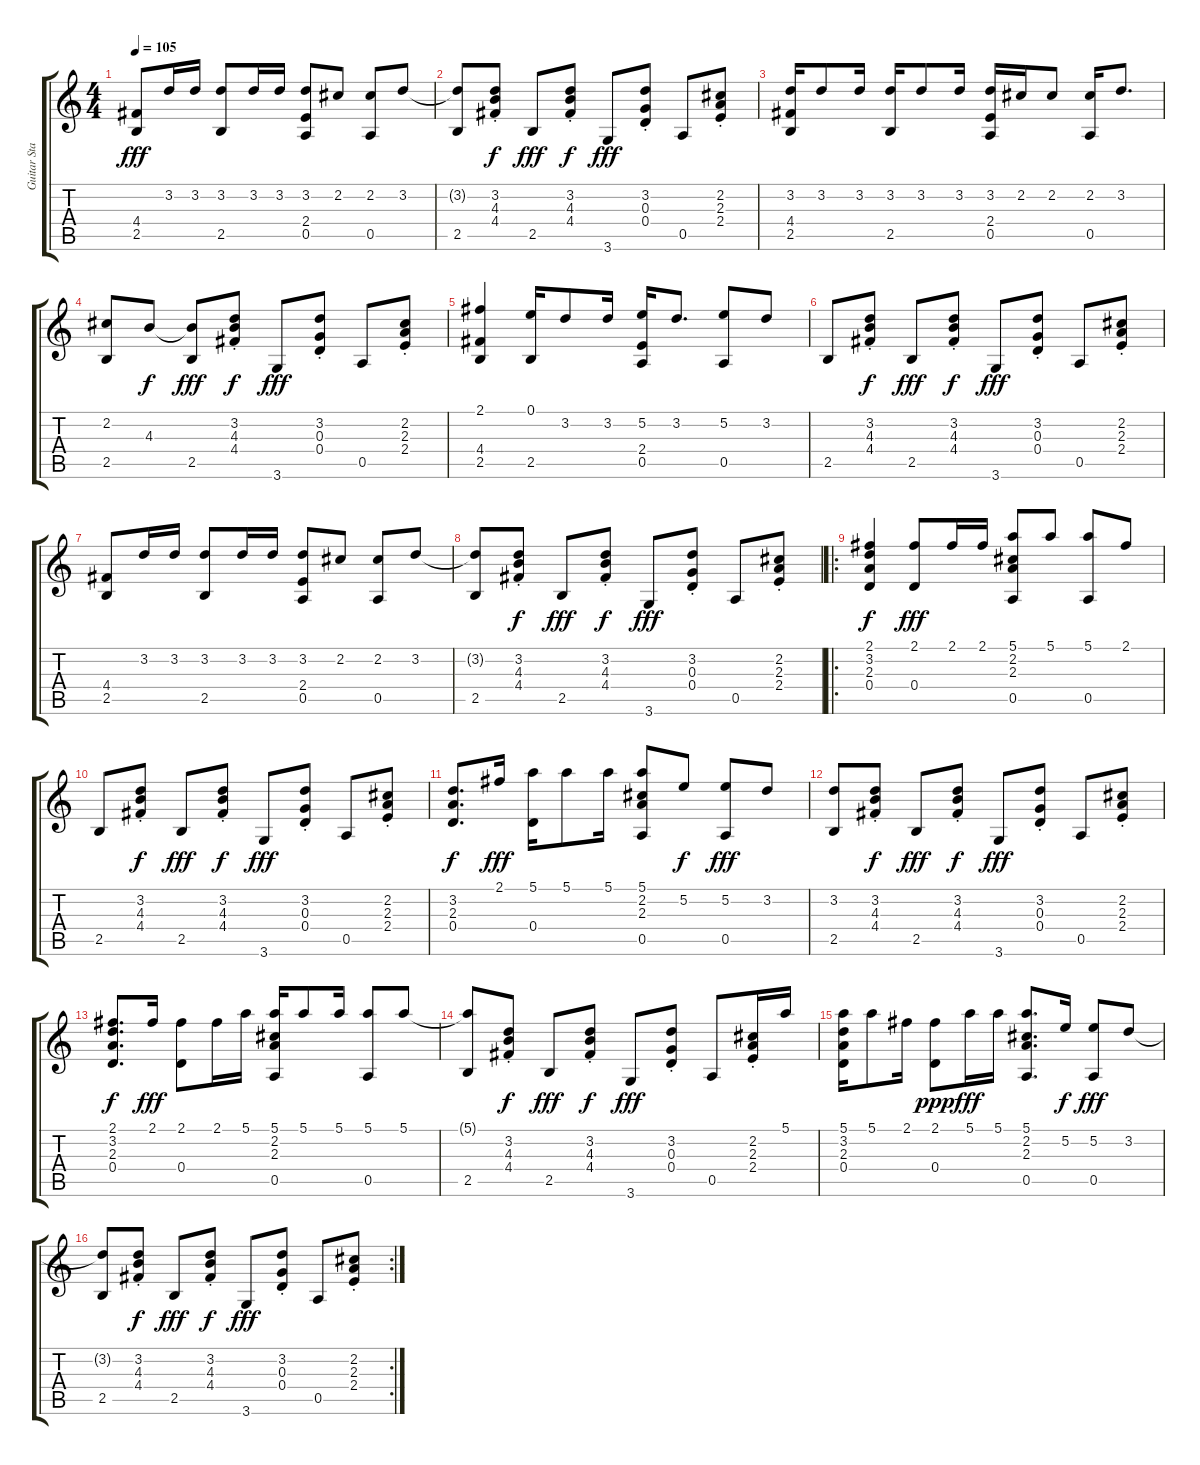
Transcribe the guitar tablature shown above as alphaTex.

\track ("Guitar Standard" "Guitar Sta") {instrument acousticguitarnylon}
\staff {score tabs}
\tuning (E4 B3 G3 D3 A2 E2) {hide}
\ts (4 4)
\tempo 105
\clef g2
\ks c
(4.4 2.5).8{dy fff} 3.2.16 3.2.16 (3.2 2.5).8 3.2.16 3.2.16 (3.2 2.4 0.5).8 2.2.8 (2.2 0.5).8 3.2.8 |
(3.2{t} 2.5).8 (3.2{st} 4.3{st} 4.4{st}).8{dy f} 2.5.8{dy fff} (3.2{st} 4.3{st} 4.4{st}).8{dy f} 3.6.8{dy fff} (3.2{st} 0.3{st} 0.4{st}).8 0.5.8 (2.2{st} 2.3{st} 2.4{st}).8 |
(3.2 4.4 2.5).16 3.2.8 3.2.16 (3.2 2.5).16 3.2.8 3.2.16 (3.2 2.4 0.5).16 2.2.16 2.2.8 (2.2 0.5).16 3.2.8{d} |
(2.2 2.5).8 4.3.8{dy f} (4.3{t} 2.5).8{dy fff} (3.2{st} 4.3{st} 4.4{st}).8{dy f} 3.6.8{dy fff} (3.2{st} 0.3{st} 0.4{st}).8 0.5.8 (2.2{st} 2.3{st} 2.4{st}).8 |
(2.1 4.4 2.5).4 (0.1 2.5).16 3.2.8 3.2.16 (5.2 2.4 0.5).16 3.2.8{d} (5.2 0.5).8 3.2.8 |
2.5.8 (3.2{st} 4.3{st} 4.4{st}).8{dy f} 2.5.8{dy fff} (3.2{st} 4.3{st} 4.4{st}).8{dy f} 3.6.8{dy fff} (3.2{st} 0.3{st} 0.4{st}).8 0.5.8 (2.2{st} 2.3{st} 2.4{st}).8 |
(4.4 2.5).8 3.2.16 3.2.16 (3.2 2.5).8 3.2.16 3.2.16 (3.2 2.4 0.5).8 2.2.8 (2.2 0.5).8 3.2.8 |
(3.2{t} 2.5).8 (3.2{st} 4.3{st} 4.4{st}).8{dy f} 2.5.8{dy fff} (3.2{st} 4.3{st} 4.4{st}).8{dy f} 3.6.8{dy fff} (3.2{st} 0.3{st} 0.4{st}).8 0.5.8 (2.2{st} 2.3{st} 2.4{st}).8 |
\ro
(2.1 3.2 2.3 0.4).4{dy f} (2.1 0.4).8{dy fff} 2.1.16 2.1.16 (5.1 2.2 2.3 0.5).8 5.1.8 (5.1 0.5).8 2.1.8 |
2.5.8 (3.2{st} 4.3{st} 4.4{st}).8{dy f} 2.5.8{dy fff} (3.2{st} 4.3{st} 4.4{st}).8{dy f} 3.6.8{dy fff} (3.2{st} 0.3{st} 0.4{st}).8 0.5.8 (2.2{st} 2.3{st} 2.4{st}).8 |
(3.2 2.3 0.4).8{d dy f} 2.1.16{dy fff} (5.1 0.4).16 5.1.8 5.1.16 (5.1 2.2 2.3 0.5).8 5.2.8{dy f} (5.2 0.5).8{dy fff} 3.2.8 |
(3.2 2.5).8 (3.2{st} 4.3{st} 4.4{st}).8{dy f} 2.5.8{dy fff} (3.2{st} 4.3{st} 4.4{st}).8{dy f} 3.6.8{dy fff} (3.2{st} 0.3{st} 0.4{st}).8 0.5.8 (2.2{st} 2.3{st} 2.4{st}).8 |
(2.1 3.2 2.3 0.4).8{d dy f} 2.1.16{dy fff} (2.1 0.4).8 2.1.16 5.1.16 (5.1 2.2 2.3 0.5).16 5.1.8 5.1.16 (5.1 0.5).8 5.1.8 |
(5.1{t} 2.5).8 (3.2{st} 4.3{st} 4.4{st}).8{dy f} 2.5.8{dy fff} (3.2{st} 4.3{st} 4.4{st}).8{dy f} 3.6.8{dy fff} (3.2{st} 0.3{st} 0.4{st}).8 0.5.8 (2.2{st} 2.3{st} 2.4{st}).16 5.1.16 |
(5.1 3.2 2.3 0.4).16 5.1.8 2.1.16 (2.1 0.4).8{dy ppp} 5.1.16{dy fff} 5.1.16 (5.1 2.2 2.3 0.5).8{d} 5.2.16{dy f} (5.2 0.5).8{dy fff} 3.2.8 |
\rc 2
(3.2{t} 2.5).8 (3.2{st} 4.3{st} 4.4{st}).8{dy f} 2.5.8{dy fff} (3.2{st} 4.3{st} 4.4{st}).8{dy f} 3.6.8{dy fff} (3.2{st} 0.3{st} 0.4{st}).8 0.5.8 (2.2{st} 2.3{st} 2.4{st}).8
